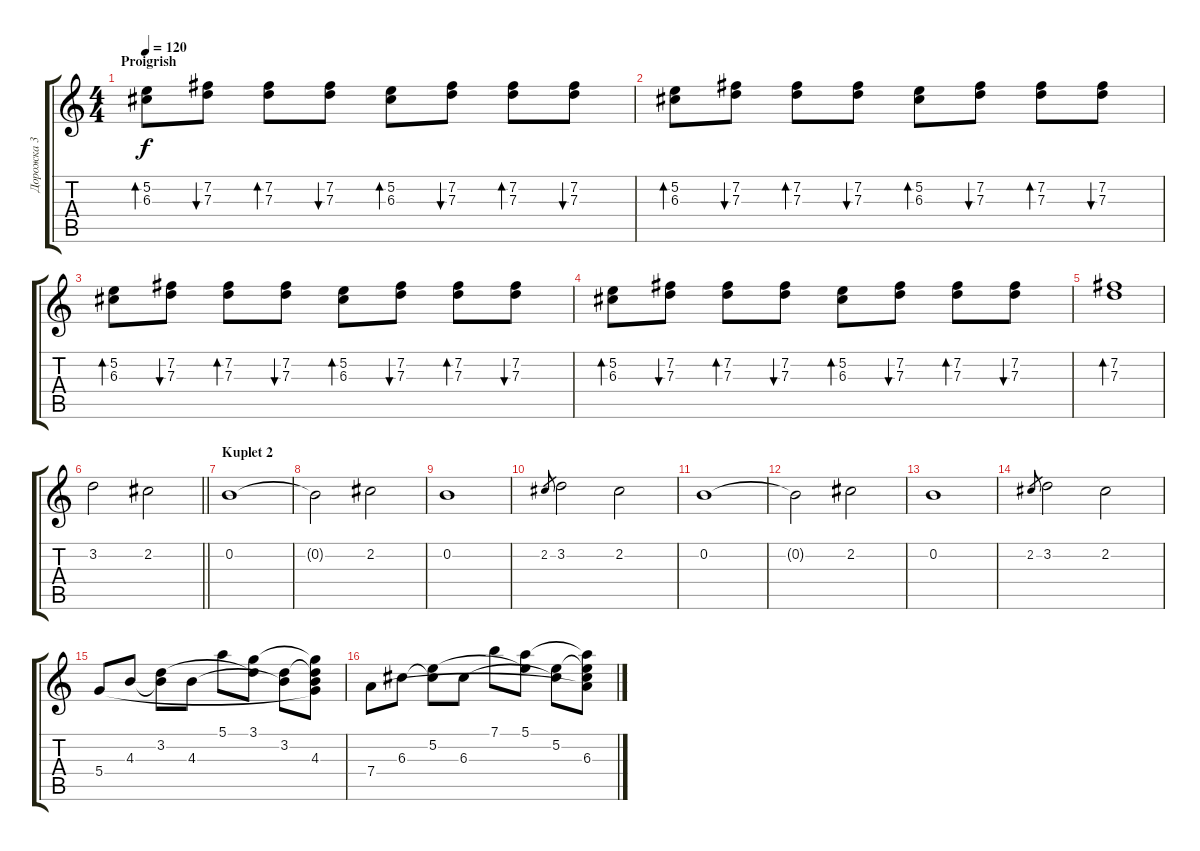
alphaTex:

\track ("Дорожка 3" "Дорожка 3") {instrument acousticguitarsteel}
\staff {score tabs}
\tuning (E4 B3 G3 D3 A2 E2) {hide}
\ts (4 4)
\section ("" "Proigrish")
\tempo 120
\clef g2
\ks c
(5.2 6.3).8{bd 60 dy f} (7.2 7.3).8{bu 60} (7.2 7.3).8{bd 60} (7.2 7.3).8{bu 60} (5.2 6.3).8{bd 60} (7.2 7.3).8{bu 60} (7.2 7.3).8{bd 60} (7.2 7.3).8{bu 60} |
(5.2 6.3).8{bd 60} (7.2 7.3).8{bu 60} (7.2 7.3).8{bd 60} (7.2 7.3).8{bu 60} (5.2 6.3).8{bd 60} (7.2 7.3).8{bu 60} (7.2 7.3).8{bd 60} (7.2 7.3).8{bu 60} |
(5.2 6.3).8{bd 60} (7.2 7.3).8{bu 60} (7.2 7.3).8{bd 60} (7.2 7.3).8{bu 60} (5.2 6.3).8{bd 60} (7.2 7.3).8{bu 60} (7.2 7.3).8{bd 60} (7.2 7.3).8{bu 60} |
(5.2 6.3).8{bd 60} (7.2 7.3).8{bu 60} (7.2 7.3).8{bd 60} (7.2 7.3).8{bu 60} (5.2 6.3).8{bd 60} (7.2 7.3).8{bu 60} (7.2 7.3).8{bd 60} (7.2 7.3).8{bu 60} |
(7.2 7.3).1{bd 60} |
\barLineRight lightlight
3.2.2 2.2.2 |
\section ("" "Kuplet 2")
0.2.1 |
0.2{t}.2 2.2.2 |
0.2.1 |
2.2.8{gr} 3.2.2 2.2.2 |
0.2.1 |
0.2{t}.2 2.2.2 |
0.2.1 |
2.2.8{gr} 3.2.2 2.2.2 |
5.4.8 4.3.8 (3.2 4.3{t}).8 4.3.8 5.1.8 (3.1 3.2{t}).8 (3.2 4.3{t}).8 (3.1{t} 3.2{t} 4.3 5.4{t}).8 |
7.4.8 6.3.8 (5.2 6.3{t}).8 6.3.8 7.1.8 (5.1 5.2{t}).8 (5.2 6.3{t}).8 (5.1{t} 5.2{t} 6.3 7.4{t}).8
